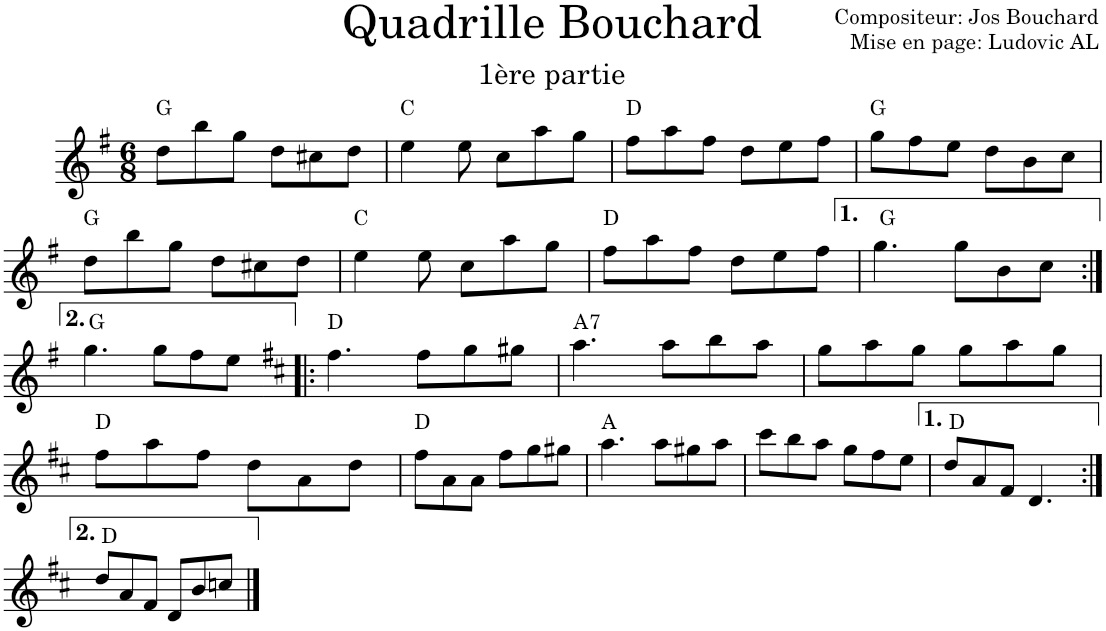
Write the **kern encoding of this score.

**kern	**harte
*part1	*part1
*staff1	*
*I"Voice	*
*I'V	*
*clefG2	*
*k[f#]	*
*M6/8	*
=1	=1
8dd\L	G:maj
8bb\	.
8gg\J	.
8dd\L	.
8cc#X\	.
8dd\J	.
=2	=2
4ee\	C:maj
8ee\	.
8cc\L	.
8aa\	.
8gg\J	.
=3	=3
8ff#\L	D:maj
8aa\	.
8ff#\J	.
8dd\L	.
8ee\	.
8ff#\J	.
=4	=4
8gg\L	G:maj
8ff#\	.
8ee\J	.
8dd\L	.
8b\	.
8cc\J	.
!!LO:LB:g=z
=5	=5
8dd\L	G:maj
8bb\	.
8gg\J	.
8dd\L	.
8cc#X\	.
8dd\J	.
=6	=6
4ee\	C:maj
8ee\	.
8cc\L	.
8aa\	.
8gg\J	.
=7	=7
8ff#\L	D:maj
8aa\	.
8ff#\J	.
8dd\L	.
8ee\	.
8ff#\J	.
=8	=8
4.gg\	G:maj
8gg\L	.
8b\	.
8cc\J	.
!!LO:LB:g=z
=9:|!	=9:|!
4.gg\	G:maj
8gg\L	.
8ff#\	.
8ee\J	.
=10!|:	=10!|:
*k[f#c#]	*
4.ff#\	D:maj
8ff#\L	.
8gg\	.
8gg#X\J	.
=11	=11
!	!LO:H:kt=7
4.aa\	A:7
8aa\L	.
8bb\	.
8aa\J	.
=12	=12
8gg\L	.
8aa\	.
8gg\J	.
8gg\L	.
8aa\	.
8gg\J	.
!!LO:LB:g=z
=13	=13
8ff#\L	D:maj
8aa\	.
8ff#\J	.
8dd\L	.
8a\	.
8dd\J	.
=14	=14
8ff#\L	D:maj
8a\	.
8a\J	.
8ff#\L	.
8gg\	.
8gg#X\J	.
=15	=15
4.aa\	A:maj
8aa\L	.
8gg#X\	.
8aa\J	.
=16	=16
8ccc#\L	.
8bb\	.
8aa\J	.
8gg\L	.
8ff#\	.
8ee\J	.
=17	=17
8dd/L	D:maj
8a/	.
8f#/J	.
4.d/	.
!!LO:LB:g=z
=18:|!	=18:|!
8dd/L	D:maj
8a/	.
8f#/J	.
8d/L	.
8b/	.
8ccn/J	.
==	==
*-	*-
